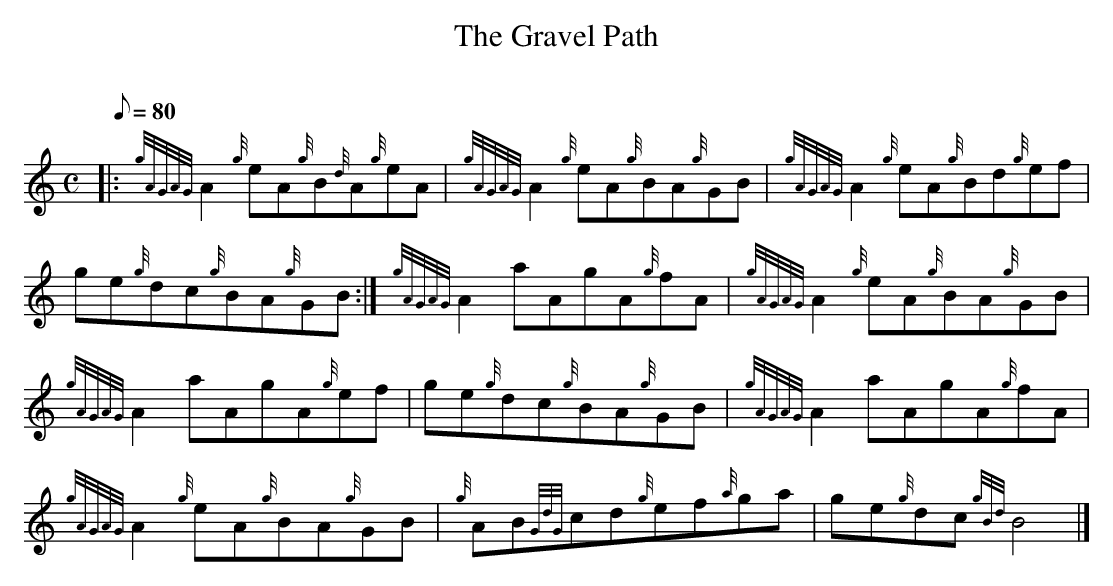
X:1
T:The Gravel Path
M:C
L:1/8
Q:80
C:
K:HP
|: {gAGAG}A2{g}eA{g}B{d}A{g}eA|
{gAGAG}A2{g}eA{g}BA{g}GB|
{gAGAG}A2{g}eA{g}Bd{g}ef|  !
ge{g}dc{g}BA{g}GB:|
{gAGAG}A2aAgA{g}fA|
{gAGAG}A2{g}eA{g}BA{g}GB|  !
{gAGAG}A2aAgA{g}ef|
ge{g}dc{g}BA{g}GB|
{gAGAG}A2aAgA{g}fA|  !
{gAGAG}A2{g}eA{g}BA{g}GB|
{g}AB{GdG}cd{g}ef{a}ga|
ge{g}dc{gBd}B4|]  !
